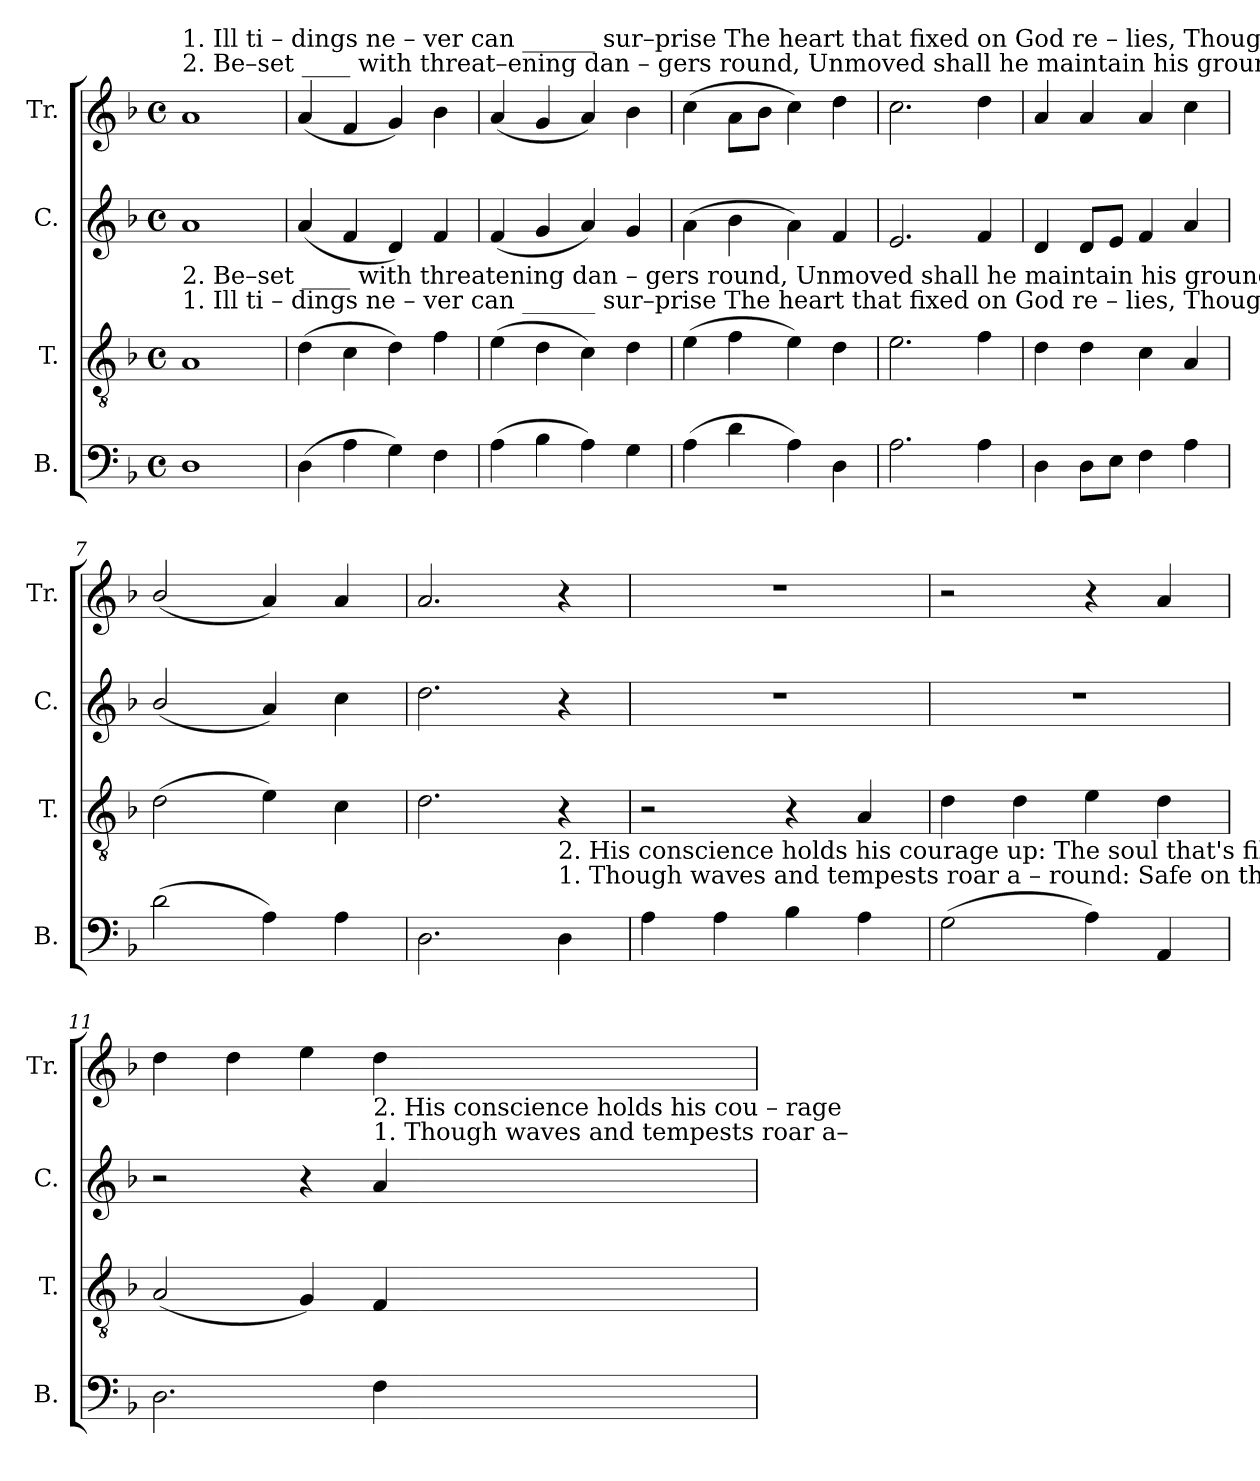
**kern	**kern	**kern	**kern
*part4	*part3	*part2	*part1
*staff4	*staff3	*staff2	*staff1
*I"B.	*I"T.	*I"C.	*I"Tr.
*I'B.	*I'T.	*I'C.	*I'Tr.
*clefF4	*clefGv2	*clefG2	*clefG2
*k[b-]	*k[b-]	*k[b-]	*k[b-]
*M4/4	*M4/4	*M4/4	*M4/4
*met(c)	*met(c)	*met(c)	*met(c)
*MM150	*MM150	*MM150	*MM150
=1	=1	=1	=1
!	!	!	!LO:TX:a:t=2. Be–set ____ with   threat–ening   dan     –    gers  round, Unmoved shall he maintain his ground;                                               His  conscience  holds  his courage  up&colon;  ___  The
!	!	!	!LO:TX:a:t=1. Ill    ti    –    dings   ne     –    ver   can ______ sur–prise  The heart that fixed on God    re – lies,                                              Though waves and tempests roar around&colon; ___  Safe
!	!LO:TX:a:t=1. Ill    ti    –    dings   ne     –    ver   can ______ sur–prise  The heart that fixed on God   re – lies,                        Though waves and tempests roar around&colon;    Safe on the rock he	!	!
!	!LO:TX:a:t=2. Be–set ____ with   threatening     dan    –    gers  round, Unmoved shall he maintain his ground;                        His  conscience  holds his courage up&colon;  The soul that's filled with	!	!
1D!	1A!	1a!	1a!
=2	=2	=2	=2
(4D!\	(4d!\	(4a!/	(4a!/
4A!\	4c!\	4f!/	4f!/
4G!\)	4d!\)	4d!/)	4g!/)
4F!\	4f!\	4f!/	4b-!\
=3	=3	=3	=3
(4A!\	(4e!\	(4f!/	(4a!/
4B-!\	4d!\	4g!/	4g!/
4A!\)	4c!\)	4a!/)	4a!/)
4G!\	4d!\	4g!/	4b-!\
=4	=4	=4	=4
(4A!\	(4e!\	(4a!\	(4cc!\
4d!\	4f!\	4b-!\	8a!\L
.	.	.	8b-!\J
4A!\)	4e!\)	4a!\)	4cc!\)
4D!\	4d!\	4f!/	4dd!\
=5	=5	=5	=5
2.A!\	2.e!\	2.e!/	2.cc!\
4A!\	4f!\	4f!/	4dd!\
=6	=6	=6	=6
4D!\	4d!\	4d!/	4a!/
8D!\L	4d!\	8d!/L	4a!/
8E!\J	.	8e!/J	.
4F!\	4c!\	4f!/	4a!/
4A!\	4A!/	4a!/	4cc!\
=7	=7	=7	=7
(2d!\	(2d!\	(2b-!/	(2b-!/
4A!\)	4e!\)	4a!/)	4a!/)
4A!\	4c!\	4cc!\	4a!/
=8	=8	=8	=8
2.D!\	2.d!\	2.dd!\	2.a!/
!LO:TX:a:t=1. Though waves and tempests roar a – round&colon;   Safe on the rock he  sits, ____ and	!	!	!
!LO:TX:a:t=2.  His  conscience  holds  his  courage  up&colon;      The soul that's filled with vir – tue's	!	!	!
4D!\	4r	4r	4r
=9	=9	=9	=9
4A!\	2r	1r	1r
4A!\	.	.	.
4B-!\	4r	.	.
4A!\	4A!/	.	.
=10	=10	=10	=10
(2G!\	4d!\	1r	2r
.	4d!\	.	.
4A!\)	4e!\	.	4r
4AA!/	4d!\	.	4a!/
=11	=11	=11	=11
2.D!\	(2A!/	2r	4dd!\
.	.	.	4dd!\
.	4G!/)	4r	4ee!\
!	!	!LO:TX:a:t=1. Though waves and tempests roar a–	!
!	!	!LO:TX:a:t=2. His conscience holds his cou –  rage	!
4F!\	4F!/	4a!/	4dd!\
=	=	=	=
*-	*-	*-	*-
